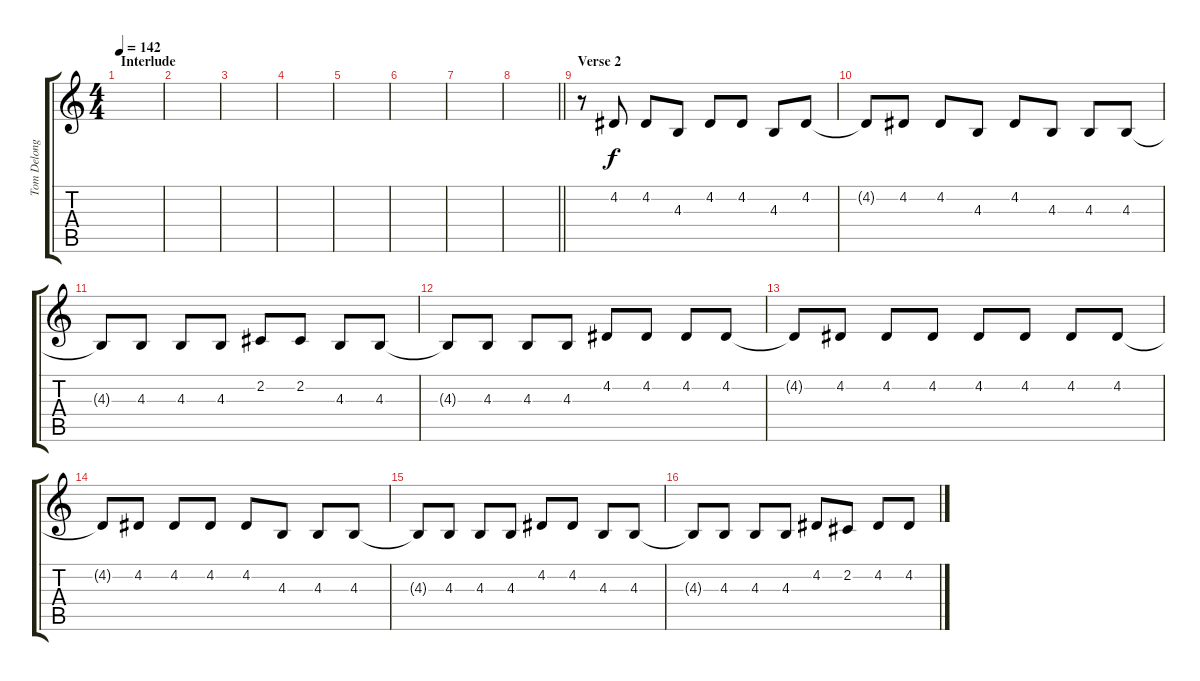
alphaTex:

\track ("Tom Delonge - Vocals" "Tom Delong") {instrument altosax}
\staff {score tabs}
\tuning (E4 B3 G3 D3 A2 E2) {hide}
\ts (4 4)
\section ("" "Interlude")
\tempo 142
\clef g2
\ks c
|
|
|
|
|
|
|
\barLineRight lightlight
|
\section ("" "Verse 2")
r.8 4.2.8 4.2.8 4.3.8 4.2.8 4.2.8 4.3.8 4.2.8 |
4.2{t}.8 4.2.8 4.2.8 4.3.8 4.2.8 4.3.8 4.3.8 4.3.8 |
4.3{t}.8 4.3.8 4.3.8 4.3.8 2.2.8 2.2.8 4.3.8 4.3.8 |
4.3{t}.8 4.3.8 4.3.8 4.3.8 4.2.8 4.2.8 4.2.8 4.2.8 |
4.2{t}.8 4.2.8 4.2.8 4.2.8 4.2.8 4.2.8 4.2.8 4.2.8 |
4.2{t}.8 4.2.8 4.2.8 4.2.8 4.2.8 4.3.8 4.3.8 4.3.8 |
4.3{t}.8 4.3.8 4.3.8 4.3.8 4.2.8 4.2.8 4.3.8 4.3.8 |
4.3{t}.8 4.3.8 4.3.8 4.3.8 4.2.8 2.2.8 4.2.8 4.2.8
